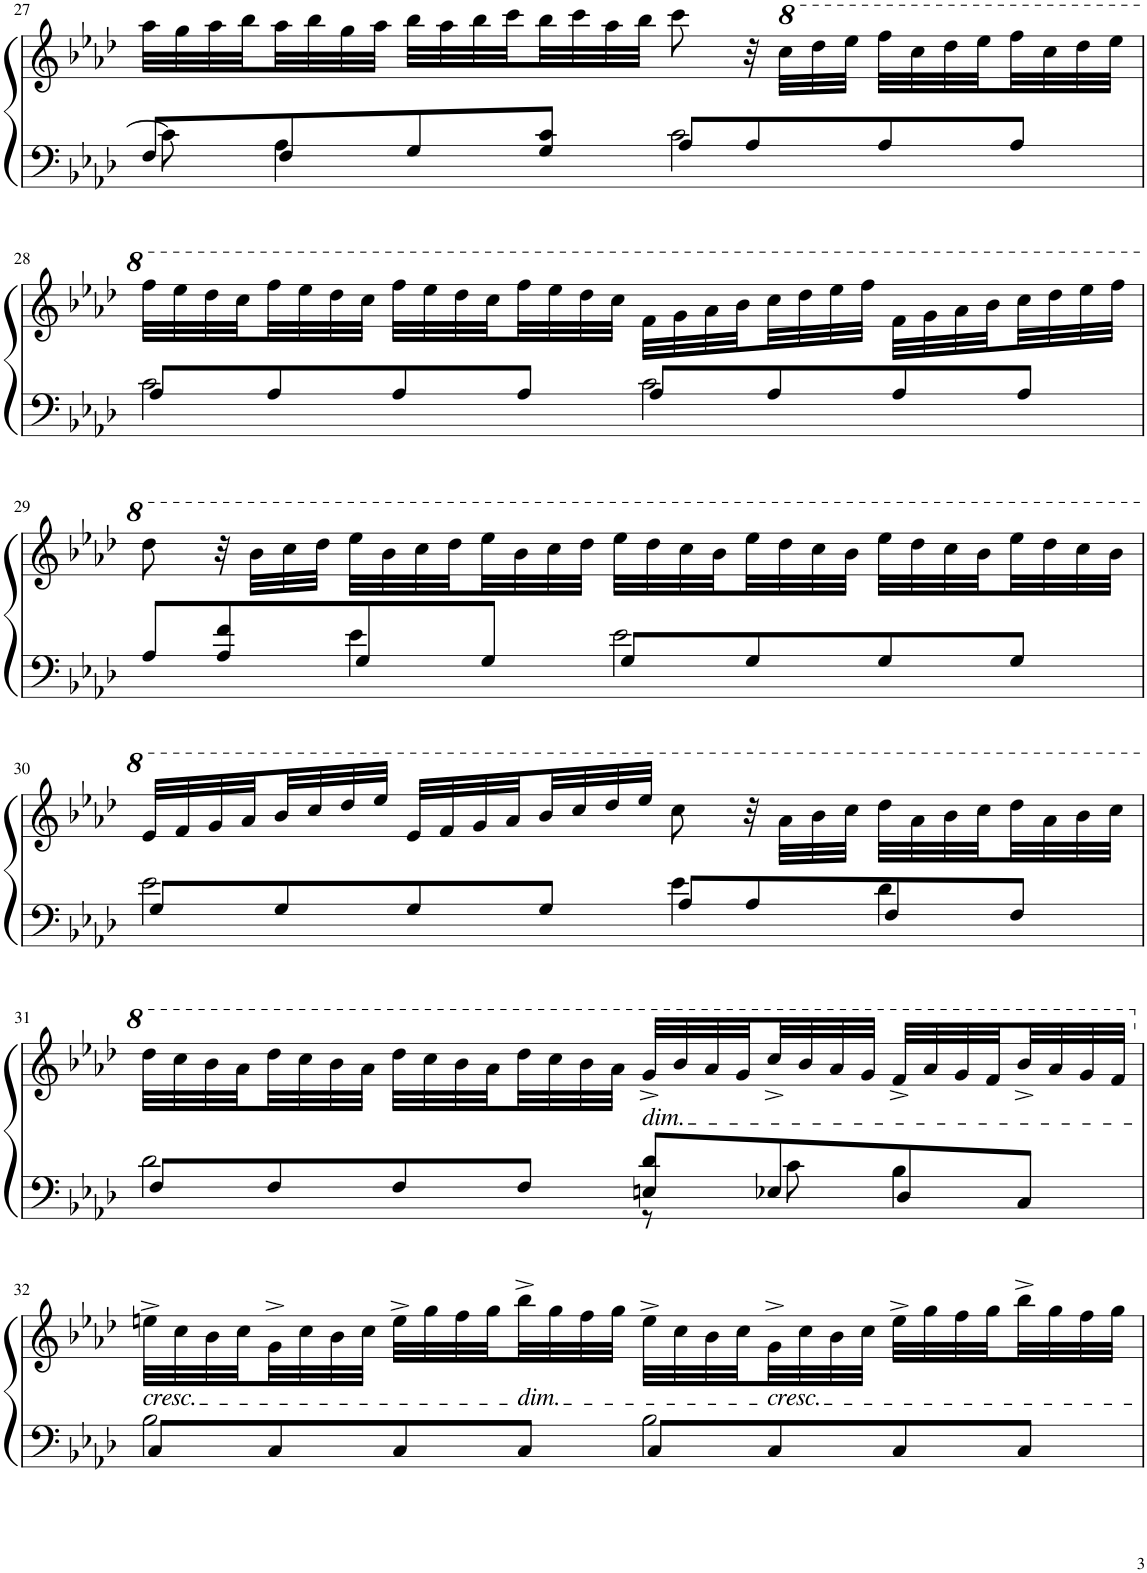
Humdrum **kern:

**kern	**kern
*part1	*part1
*staff2	*staff1
*I"Piano	*
*I'Pno.	*
!!LO:PB:g=z
*clefF4	*clefG2
*k[b-e-a-d-]	*k[b-e-a-d-]
*M4/4	*M4/4
=27	=27
*^	*
8F/L	8c\]	32aa-\LLL
.	.	32gg\
.	.	32aa-\
.	.	32bb-\
8F/	4A-\	32aa-\
.	.	32bb-\
.	.	32gg\
.	.	32aa-\JJJ
8G/	.	32bb-\LLL
.	.	32aa-\
.	.	32bb-\
.	.	32ccc\
8G/ 8c/J	8ryy	32bb-\
.	.	32ccc\
.	.	32aa-\
.	.	32bb-\JJJ
8A-/L	2c\	8ccc\
8A-/	.	32r
*	*	*8va
.	.	32ccc\LLL
.	.	32ddd-\
.	.	32eee-\JJJ
8A-/	.	32fff\LLL
.	.	32ccc\
.	.	32ddd-\
.	.	32eee-\
8A-/J	.	32fff\
.	.	32ccc\
.	.	32ddd-\
.	.	32eee-\JJJ
!!LO:LB:g=z
=28	=28	=28
8A-/L	2c\	32fff\LLL
.	.	32eee-\
.	.	32ddd-\
.	.	32ccc\
8A-/	.	32fff\
.	.	32eee-\
.	.	32ddd-\
.	.	32ccc\JJJ
8A-/	.	32fff\LLL
.	.	32eee-\
.	.	32ddd-\
.	.	32ccc\
8A-/J	.	32fff\
.	.	32eee-\
.	.	32ddd-\
.	.	32ccc\JJJ
8A-/L	2c\	32ff\LLL
.	.	32gg\
.	.	32aa-\
.	.	32bb-\
8A-/	.	32ccc\
.	.	32ddd-\
.	.	32eee-\
.	.	32fff\JJJ
8A-/	.	32ff\LLL
.	.	32gg\
.	.	32aa-\
.	.	32bb-\
8A-/J	.	32ccc\
.	.	32ddd-\
.	.	32eee-\
.	.	32fff\JJJ
!!LO:LB:g=z
=29	=29	=29
8A-/L	4ryy	8ddd-\
8A-/ 8f/	.	32r
.	.	32bb-\LLL
.	.	32ccc\
.	.	32ddd-\JJJ
8G/	4e-\	32eee-\LLL
.	.	32bb-\
.	.	32ccc\
.	.	32ddd-\
8G/J	.	32eee-\
.	.	32bb-\
.	.	32ccc\
.	.	32ddd-\JJJ
8G/L	2e-\	32eee-\LLL
.	.	32ddd-\
.	.	32ccc\
.	.	32bb-\
8G/	.	32eee-\
.	.	32ddd-\
.	.	32ccc\
.	.	32bb-\JJJ
8G/	.	32eee-\LLL
.	.	32ddd-\
.	.	32ccc\
.	.	32bb-\
8G/J	.	32eee-\
.	.	32ddd-\
.	.	32ccc\
.	.	32bb-\JJJ
!!LO:LB:g=z
=30	=30	=30
8G/L	2e-\	32ee-/LLL
.	.	32ff/
.	.	32gg/
.	.	32aa-/
8G/	.	32bb-/
.	.	32ccc/
.	.	32ddd-/
.	.	32eee-/JJJ
8G/	.	32ee-/LLL
.	.	32ff/
.	.	32gg/
.	.	32aa-/
8G/J	.	32bb-/
.	.	32ccc/
.	.	32ddd-/
.	.	32eee-/JJJ
8A-/L	4e-\	8ccc\
8A-/	.	32r
.	.	32aa-\LLL
.	.	32bb-\
.	.	32ccc\JJJ
8F/	4d-\	32ddd-\LLL
.	.	32aa-\
.	.	32bb-\
.	.	32ccc\
8F/J	.	32ddd-\
.	.	32aa-\
.	.	32bb-\
.	.	32ccc\JJJ
!!LO:LB:g=z
=31	=31	=31
8F/L	2d-\	32ddd-\LLL
.	.	32ccc\
.	.	32bb-\
.	.	32aa-\
8F/	.	32ddd-\
.	.	32ccc\
.	.	32bb-\
.	.	32aa-\JJJ
8F/	.	32ddd-\LLL
.	.	32ccc\
.	.	32bb-\
.	.	32aa-\
8F/J	.	32ddd-\
.	.	32ccc\
.	.	32bb-\
.	.	32aa-\JJJ
!	!	!LO:TX:b:i:t=dim.
8En/ 8d-/L	8r	32gg^/LLL
.	.	32bb-/
.	.	32aa-/
.	.	32gg/
8E-X/	8c\	32ccc^/
.	.	32bb-/
.	.	32aa-/
.	.	32gg/JJJ
8D-/	4B-\	32ff^/LLL
.	.	32aa-/
.	.	32gg/
.	.	32ff/
8C/J	.	32bb-^/
.	.	32aa-/
.	.	32gg/
.	.	32ff/JJJ
!!LO:LB:g=z
=32	=32	=32
*	*	*X8va
!	!	!LO:TX:b:i:t=cresc.
8C/L	2B-\	32een^\LLL
.	.	32cc\
.	.	32b-\
.	.	32cc\
8C/	.	32g^\
.	.	32cc\
.	.	32b-\
.	.	32cc\JJJ
8C/	.	32ee^\LLL
.	.	32gg\
.	.	32ff\
.	.	32gg\
!	!	!LO:TX:b:i:t=dim.
8C/J	.	32bb-^\
.	.	32gg\
.	.	32ff\
.	.	32gg\JJJ
8C/L	2B-\	32ee^\LLL
.	.	32cc\
.	.	32b-\
.	.	32cc\
!	!	!LO:TX:b:i:t=cresc.
8C/	.	32g^\
.	.	32cc\
.	.	32b-\
.	.	32cc\JJJ
8C/	.	32ee^\LLL
.	.	32gg\
.	.	32ff\
.	.	32gg\
8C/J	.	32bb-^\
.	.	32gg\
.	.	32ff\
.	.	32gg\JJJ
*v	*v	*
=	=
*-	*-
